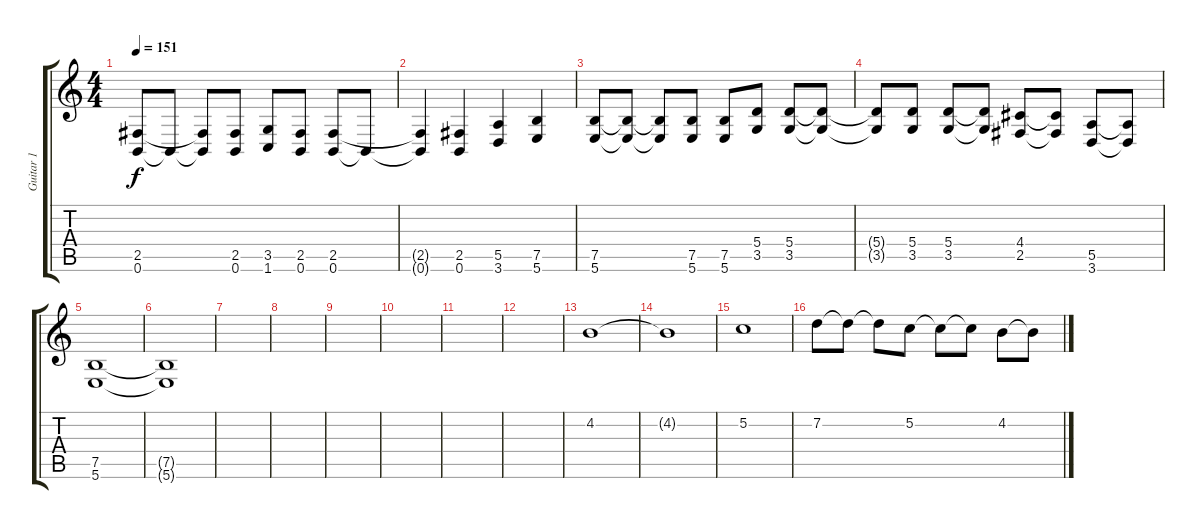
\track ("Guitar 1" "Guitar 1") {instrument distortionguitar}
\staff {score tabs}
\tuning (B3 G3 D3 A2 E2 B1) {hide}
\ts (4 4)
\tempo 151
\clef g2
\ks c
(2.5 0.6).8{dy f} 0.6{t}.8 (2.5{t} 0.6{t}).8 (2.5 0.6).8 (3.5 1.6).8 (2.5 0.6).8 (2.5 0.6).8 0.6{t}.8 |
(2.5{t} 0.6{t}).4 (2.5 0.6).4 (5.5 3.6).4 (7.5 5.6).4 |
(7.5 5.6).8 (7.5{t} 5.6{t}).8 (7.5{t} 5.6{t}).8 (7.5 5.6).8 (7.5 5.6).8 (5.4 3.5).8 (5.4 3.5).8 (5.4{t} 3.5{t}).8 |
(5.4{t} 3.5{t}).8 (5.4 3.5).8 (5.4 3.5).8 (5.4{t} 3.5{t}).8 (4.4 2.5).8 (4.4{t} 2.5{t}).8 (5.5 3.6).8 (5.5{t} 3.6{t}).8 |
(7.5 5.6).1 |
(7.5{t} 5.6{t}).1 |
|
|
|
|
|
|
4.2.1{volume 8} |
4.2{t}.1 |
5.2.1 |
7.2.8 7.2{t}.8 7.2{t}.8 5.2.8 5.2{t}.8 5.2{t}.8 4.2.8 4.2{t}.8
